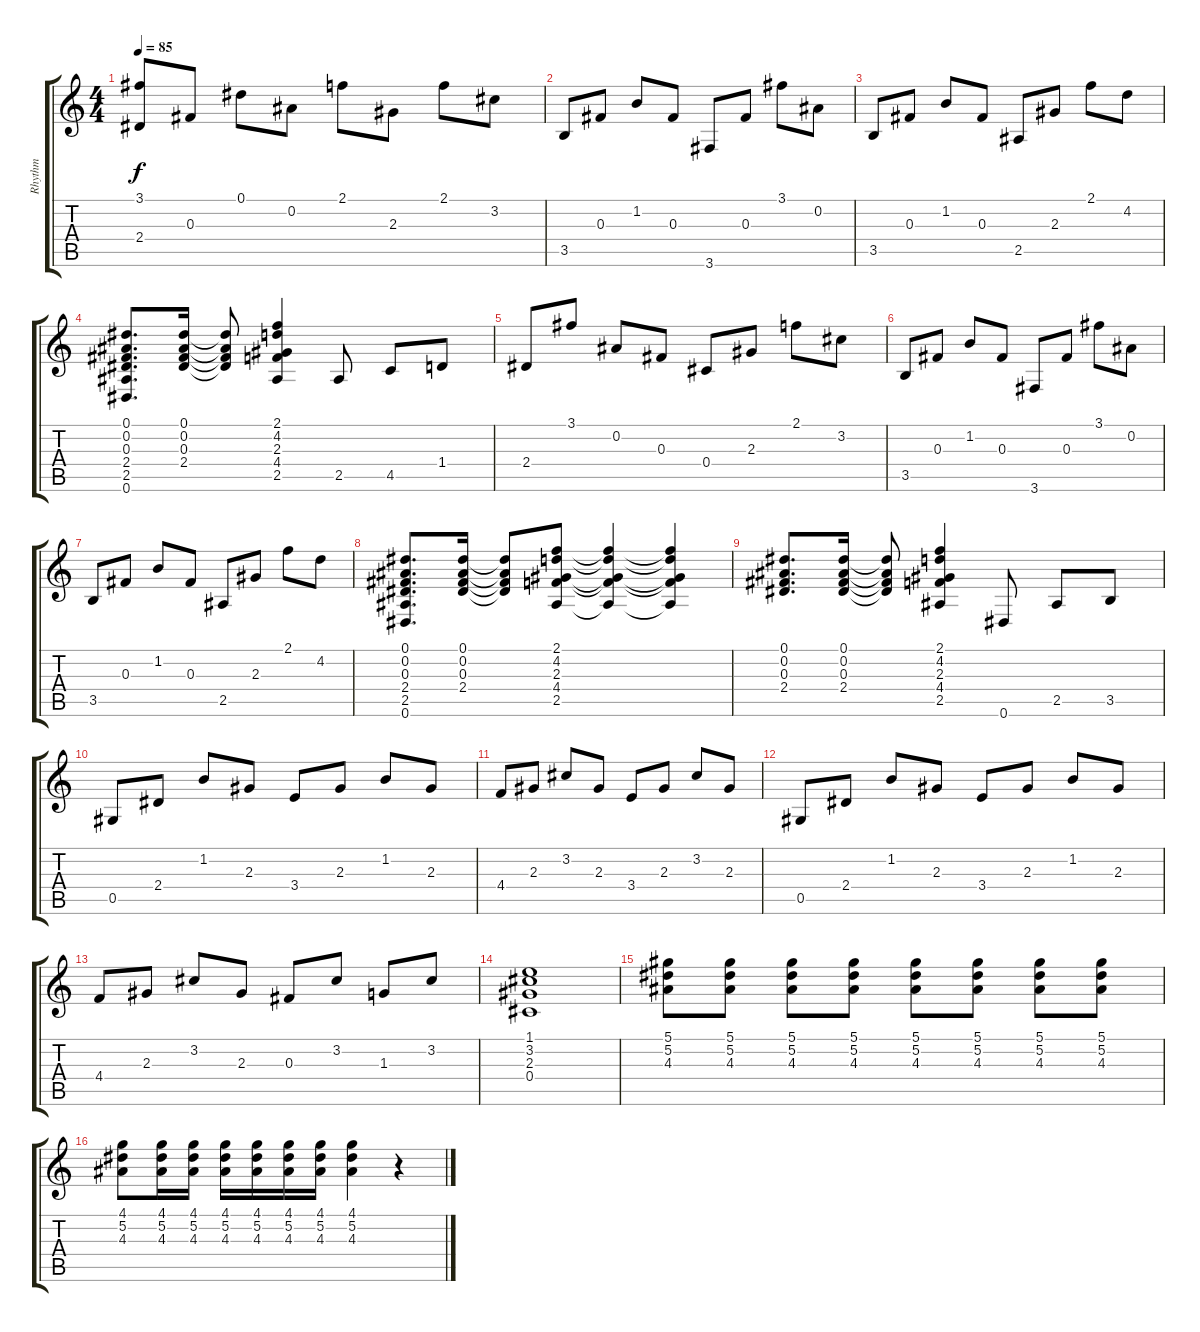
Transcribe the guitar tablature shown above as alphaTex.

\track ("Rhythm" "Rhythm") {instrument acousticguitarsteel}
\staff {score tabs}
\tuning (Eb4 Bb3 Gb3 Db3 Ab2 Eb2) {hide}
\ts (4 4)
\tempo 85
\clef g2
\ks c
(3.1 2.4).8{dy f} 0.3.8 0.1.8 0.2.8 2.1.8 2.3.8 2.1.8 3.2.8 |
3.5.8 0.3.8 1.2.8 0.3.8 3.6.8 0.3.8 3.1.8 0.2.8 |
3.5.8 0.3.8 1.2.8 0.3.8 2.5.8 2.3.8 2.1.8 4.2.8 |
(0.1 0.2 0.3 2.4 2.5 0.6).8{d} (0.1 0.2 0.3 2.4).16 (0.1{t} 0.2{t} 0.3{t} 2.4{t}).8 (2.1 4.2 2.3 4.4 2.5).4 2.5.8 4.5.8 1.4.8 |
2.4.8 3.1.8 0.2.8 0.3.8 0.4.8 2.3.8 2.1.8 3.2.8 |
3.5.8 0.3.8 1.2.8 0.3.8 3.6.8 0.3.8 3.1.8 0.2.8 |
3.5.8 0.3.8 1.2.8 0.3.8 2.5.8 2.3.8 2.1.8 4.2.8 |
(0.1 0.2 0.3 2.4 2.5 0.6).8{d} (0.1 0.2 0.3 2.4).16 (0.1{t} 0.2{t} 0.3{t} 2.4{t}).8 (2.1 4.2 2.3 4.4 2.5).8 (2.1{t} 4.2{t} 2.3{t} 4.4{t} 2.5{t}).4 (2.1{t} 4.2{t} 2.3{t} 4.4{t} 2.5{t}).4 |
(0.1 0.2 0.3 2.4).8{d} (0.1 0.2 0.3 2.4).16 (0.1{t} 0.2{t} 0.3{t} 2.4{t}).8 (2.1 4.2 2.3 4.4 2.5).4 0.6.8 2.5.8 3.5.8 |
0.5.8 2.4.8 1.2.8 2.3.8 3.4.8 2.3.8 1.2.8 2.3.8 |
4.4.8 2.3.8 3.2.8 2.3.8 3.4.8 2.3.8 3.2.8 2.3.8 |
0.5.8 2.4.8 1.2.8 2.3.8 3.4.8 2.3.8 1.2.8 2.3.8 |
4.4.8 2.3.8 3.2.8 2.3.8 0.3.8 3.2.8 1.3.8 3.2.8 |
(1.1 3.2 2.3 0.4).1 |
(5.1 5.2 4.3).8 (5.1 5.2 4.3).8 (5.1 5.2 4.3).8 (5.1 5.2 4.3).8 (5.1 5.2 4.3).8 (5.1 5.2 4.3).8 (5.1 5.2 4.3).8 (5.1 5.2 4.3).8 |
(4.1 5.2 4.3).8 (4.1 5.2 4.3).16 (4.1 5.2 4.3).16 (4.1 5.2 4.3).16 (4.1 5.2 4.3).16 (4.1 5.2 4.3).16 (4.1 5.2 4.3).16 (4.1 5.2 4.3).4 r.4
